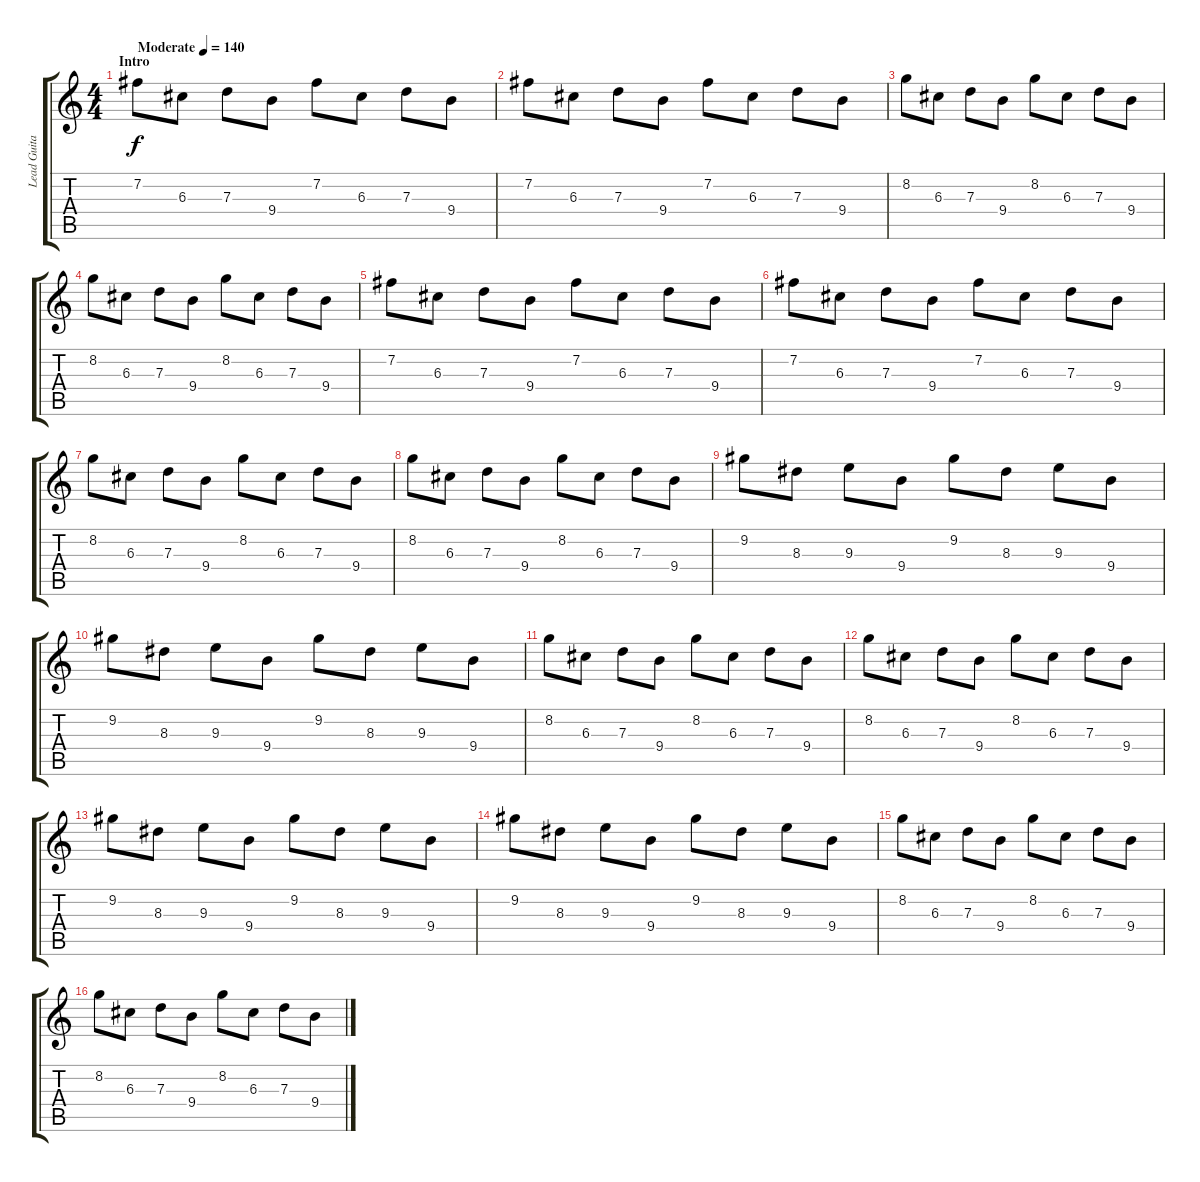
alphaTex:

\track ("Lead Guitar" "Lead Guita") {instrument distortionguitar}
\staff {score tabs}
\tuning (E4 B3 G3 D3 A2 E2) {hide}
\ts (4 4)
\section ("" "Intro")
\tempo (140 "Moderate")
\clef g2
\ks c
7.2.8{dy f instrument distortionguitar} 6.3.8 7.3.8 9.4.8 7.2.8 6.3.8 7.3.8 9.4.8 |
7.2.8 6.3.8 7.3.8 9.4.8 7.2.8 6.3.8 7.3.8 9.4.8 |
8.2.8 6.3.8 7.3.8 9.4.8 8.2.8 6.3.8 7.3.8 9.4.8 |
8.2.8 6.3.8 7.3.8 9.4.8 8.2.8 6.3.8 7.3.8 9.4.8 |
7.2.8 6.3.8 7.3.8 9.4.8 7.2.8 6.3.8 7.3.8 9.4.8 |
7.2.8 6.3.8 7.3.8 9.4.8 7.2.8 6.3.8 7.3.8 9.4.8 |
8.2.8 6.3.8 7.3.8 9.4.8 8.2.8 6.3.8 7.3.8 9.4.8 |
8.2.8 6.3.8 7.3.8 9.4.8 8.2.8 6.3.8 7.3.8 9.4.8 |
9.2.8 8.3.8 9.3.8 9.4.8 9.2.8 8.3.8 9.3.8 9.4.8 |
9.2.8 8.3.8 9.3.8 9.4.8 9.2.8 8.3.8 9.3.8 9.4.8 |
8.2.8 6.3.8 7.3.8 9.4.8 8.2.8 6.3.8 7.3.8 9.4.8 |
8.2.8 6.3.8 7.3.8 9.4.8 8.2.8 6.3.8 7.3.8 9.4.8 |
9.2.8 8.3.8 9.3.8 9.4.8 9.2.8 8.3.8 9.3.8 9.4.8 |
9.2.8 8.3.8 9.3.8 9.4.8 9.2.8 8.3.8 9.3.8 9.4.8 |
8.2.8 6.3.8 7.3.8 9.4.8 8.2.8 6.3.8 7.3.8 9.4.8 |
8.2.8 6.3.8 7.3.8 9.4.8 8.2.8 6.3.8 7.3.8 9.4.8
